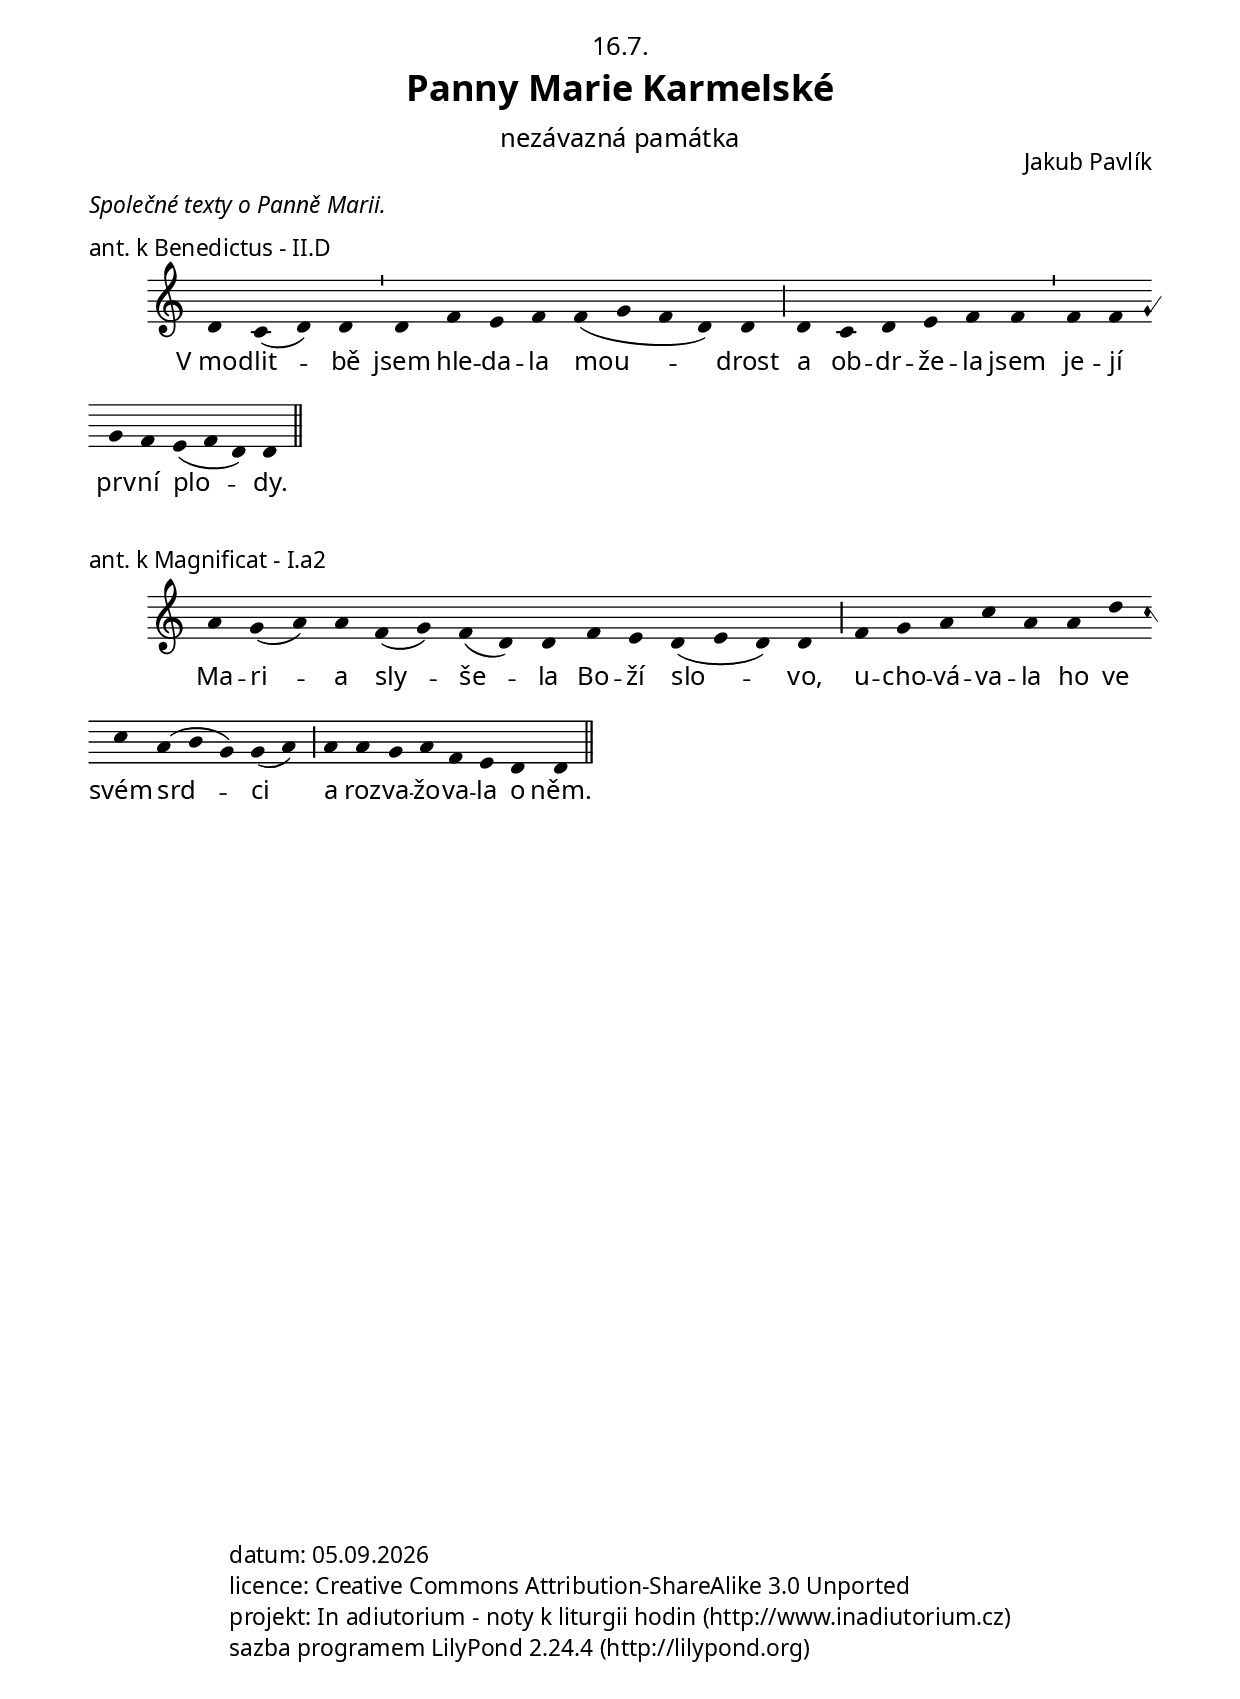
\version "2.17.17"

\include "../spolecne.ly"

\header {
  title = \markup\titleSvatek
            "Panny Marie Karmelské"
            "nezávazná památka"
            16.7.
  composer = "Jakub Pavlík"
}

\markup\communia #'(#:maria)

\score {
  \relative c' {
    \choralniRezim
    d4 c( d) d \barMin d f e f f( g f d) d \barMaior
    d c d e f f \barMin f f g f e( f d) d \barFinalis
  }
  \addlyrics {
    V_mod -- lit -- bě jsem hle -- da -- la mou -- drost
    a ob -- dr -- že -- la jsem je -- jí prv -- ní plo -- dy.
  }
  \header {
    quid = "ant. k Benedictus"
    modus = "II"
    differentia = "D"
    psalmus = ""
    placet = "extra mdlá"
    id = "aben"
    piece = \markup {\sestavTitulekBezZalmu}
  }
}

\score {
  \relative c'' {
    \choralniRezim
    a4 g( a) a f( g) f( d) d f e d( e d) d \barMaior
    f g a c a a d c a( b g) g( a) \barMaior
    a a g a f e d d \barFinalis
  }
  \addlyrics {
    Ma -- ri -- a sly -- še -- la Bo -- ží slo -- vo,
    u -- cho -- vá -- va -- la ho ve svém srd -- ci
    a roz -- va -- žo -- va -- la o něm.
  }
  \header {
    quid = "ant. k Magnificat"
    modus = "I"
    differentia = "a2"
    psalmus = ""
    placet = "nic moc. melisma na _srdci_ raději pryč; zbytečně velký rozsah; _rozvažovala o něm_ má sklon k vadnému rytmu"
    id = "amag"
    piece = \markup {\sestavTitulekBezZalmu}
  }
}